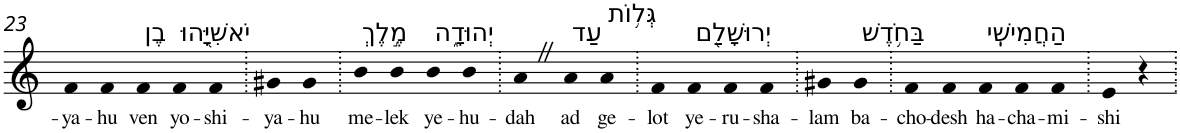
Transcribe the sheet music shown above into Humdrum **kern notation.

**kern	**text
*part1	*part1
*staff1	*staff1
*I"Piano	*
*I'Pno	*
!!LO:PB:g=z
*clefG2	*
*k[]	*
=23	=23
!	!LO:LY:b
4f	-ya-
!	!LO:LY:b
4f	-hu
!LO:TX:a:t=בֶן	!
!	!LO:LY:b
4f	ven
!LO:TX:a:t=יֹאשִׁיָּ֖הוּ	!
!	!LO:LY:b
4f	yo-
!	!LO:LY:b
4f	-shi-
=24.	=24.
!	!LO:LY:b
4g#X	-ya-
!	!LO:LY:b
4g#	-hu
=25.	=25.
!LO:TX:a:t=מֶ֣לֶךְ	!
!	!LO:LY:b
4b	me-
!	!LO:LY:b
4b	-lek
!LO:TX:a:t=יְהוּדָ֑ה	!
!	!LO:LY:b
4b	ye-
!	!LO:LY:b
4b	-hu-
=26.	=26.
!	!LO:LY:b
4aZ	-dah
!LO:TX:a:t=עַד	!
!	!LO:LY:b
4a	ad
!LO:TX:a:t=גְּל֥וֹת	!
!	!LO:LY:b
4a	ge-
=27.	=27.
!	!LO:LY:b
4f	-lot
!LO:TX:a:t=יְרוּשָׁלִַ֖ם	!
!	!LO:LY:b
4f	ye-
!	!LO:LY:b
4f	-ru-
!	!LO:LY:b
4f	-sha-
=28.	=28.
!	!LO:LY:b
4g#X	-lam
!LO:TX:a:t=בַּחֹ֥דֶשׁ	!
!	!LO:LY:b
4g#	ba-
=29.	=29.
!	!LO:LY:b
4f	-cho-
!	!LO:LY:b
4f	-desh
!LO:TX:a:t=הַחֲמִישִֽׁי	!
!	!LO:LY:b
4f	ha-
!	!LO:LY:b
4f	-cha-
!	!LO:LY:b
4f	-mi-
=30.	=30.
!	!LO:LY:b
4e	-shi
4r	.
=.	=.
*-	*-
